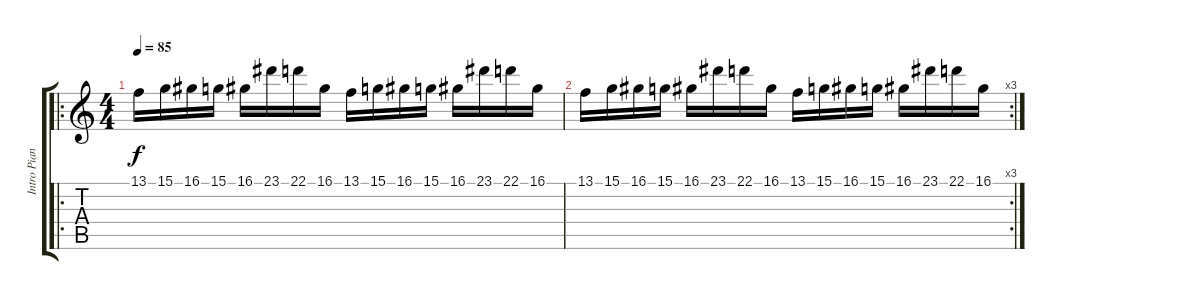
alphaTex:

\track ("Intro Piano" "Intro Pian") {instrument celesta}
\staff {score tabs}
\tuning (E4 B3 G3 D3 A2 E2) {hide}
\ro
\ts (4 4)
\tempo 85
\clef g2
\ks c
13.1.16{dy f instrument celesta} 15.1.16 16.1.16 15.1.16 16.1.16 23.1.16 22.1.16 16.1.16 13.1.16 15.1.16 16.1.16 15.1.16 16.1.16 23.1.16 22.1.16 16.1.16 |
\rc 3
13.1.16 15.1.16 16.1.16 15.1.16 16.1.16 23.1.16 22.1.16 16.1.16 13.1.16 15.1.16 16.1.16 15.1.16 16.1.16 23.1.16 22.1.16 16.1.16
